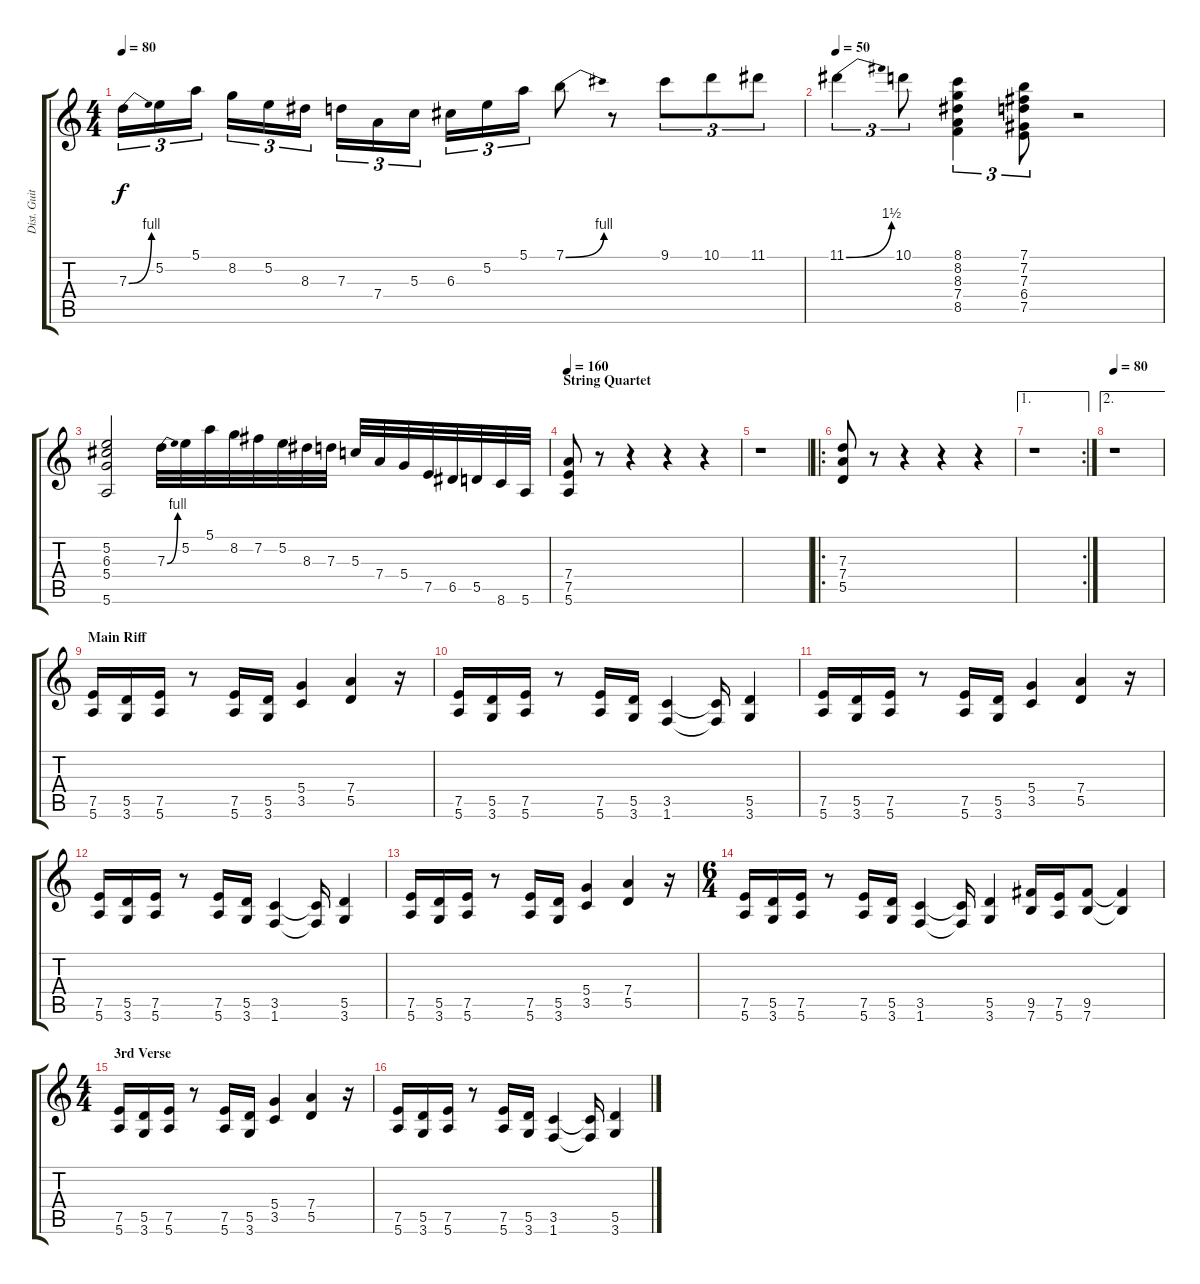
\track ("Dist. Guitar" "Dist. Guit") {instrument overdrivenguitar}
\staff {score tabs}
\tuning (E4 B3 G3 D3 A2 E2) {hide}
\ts (4 4)
\tempo 80
\clef g2
\ks c
7.3{be (bend 0 0 60 4)}.16{tu (3 2) dy f} 5.2.16{tu (3 2)} 5.1.16{tu (3 2)} 8.2.16{tu (3 2)} 5.2.16{tu (3 2)} 8.3.16{tu (3 2)} 7.3.16{tu (3 2)} 7.4.16{tu (3 2)} 5.3.16{tu (3 2)} 6.3.16{tu (3 2)} 5.2.16{tu (3 2)} 5.1.16{tu (3 2)} 7.1{be (bend 0 0 60 4)}.8 r.8 9.1.8{tu (3 2)} 10.1.8{tu (3 2)} 11.1.8{tu (3 2)} |
\tempo 50
11.1{be (bend 0 0 60 6)}.4{tu (3 2)} 10.1.8{tu (3 2)} (8.1 8.2 8.3 7.4 8.5).4{tu (3 2)} (7.1 7.2 7.3 6.4 7.5).8{tu (3 2)} r.2 |
(5.2 6.3 5.4 5.6).2 7.3{be (bend 0 0 60 4)}.32 5.2.32 5.1.32 8.2.32 7.2.32 5.2.32 8.3.32 7.3.32 5.3.32 7.4.32 5.4.32 7.5.32 6.5.32 5.5.32 8.6.32 5.6.32 |
\section ("" "String Quartet")
\tempo 160
(7.4 7.5 5.6).8 r.8 r.4 r.4 r.4 |
r.1 |
\ro
(7.3 7.4 5.5).8 r.8 r.4 r.4 r.4 |
\ae 1
\rc 2
r.1 |
\ae 2
\tempo 80
r.1 |
\section ("" "Main Riff")
(7.5 5.6).16 (5.5 3.6).16 (7.5 5.6).16 r.8 (7.5 5.6).16 (5.5 3.6).16 (5.4 3.5).4 (7.4 5.5).4 r.16 |
(7.5 5.6).16 (5.5 3.6).16 (7.5 5.6).16 r.8 (7.5 5.6).16 (5.5 3.6).16 (3.5 1.6).4 (3.5{t} 1.6{t}).16 (5.5 3.6).4 |
(7.5 5.6).16 (5.5 3.6).16 (7.5 5.6).16 r.8 (7.5 5.6).16 (5.5 3.6).16 (5.4 3.5).4 (7.4 5.5).4 r.16 |
(7.5 5.6).16 (5.5 3.6).16 (7.5 5.6).16 r.8 (7.5 5.6).16 (5.5 3.6).16 (3.5 1.6).4 (3.5{t} 1.6{t}).16 (5.5 3.6).4 |
(7.5 5.6).16 (5.5 3.6).16 (7.5 5.6).16 r.8 (7.5 5.6).16 (5.5 3.6).16 (5.4 3.5).4 (7.4 5.5).4 r.16 |
\ts (6 4)
(7.5 5.6).16 (5.5 3.6).16 (7.5 5.6).16 r.8 (7.5 5.6).16 (5.5 3.6).16 (3.5 1.6).4 (3.5{t} 1.6{t}).16 (5.5 3.6).4 (9.5 7.6).16 (7.5 5.6).16 (9.5 7.6).8 (9.5{t} 7.6{t}).4 |
\ts (4 4)
\section ("" "3rd Verse")
(7.5 5.6).16 (5.5 3.6).16 (7.5 5.6).16 r.8 (7.5 5.6).16 (5.5 3.6).16 (5.4 3.5).4 (7.4 5.5).4 r.16 |
(7.5 5.6).16 (5.5 3.6).16 (7.5 5.6).16 r.8 (7.5 5.6).16 (5.5 3.6).16 (3.5 1.6).4 (3.5{t} 1.6{t}).16 (5.5 3.6).4
